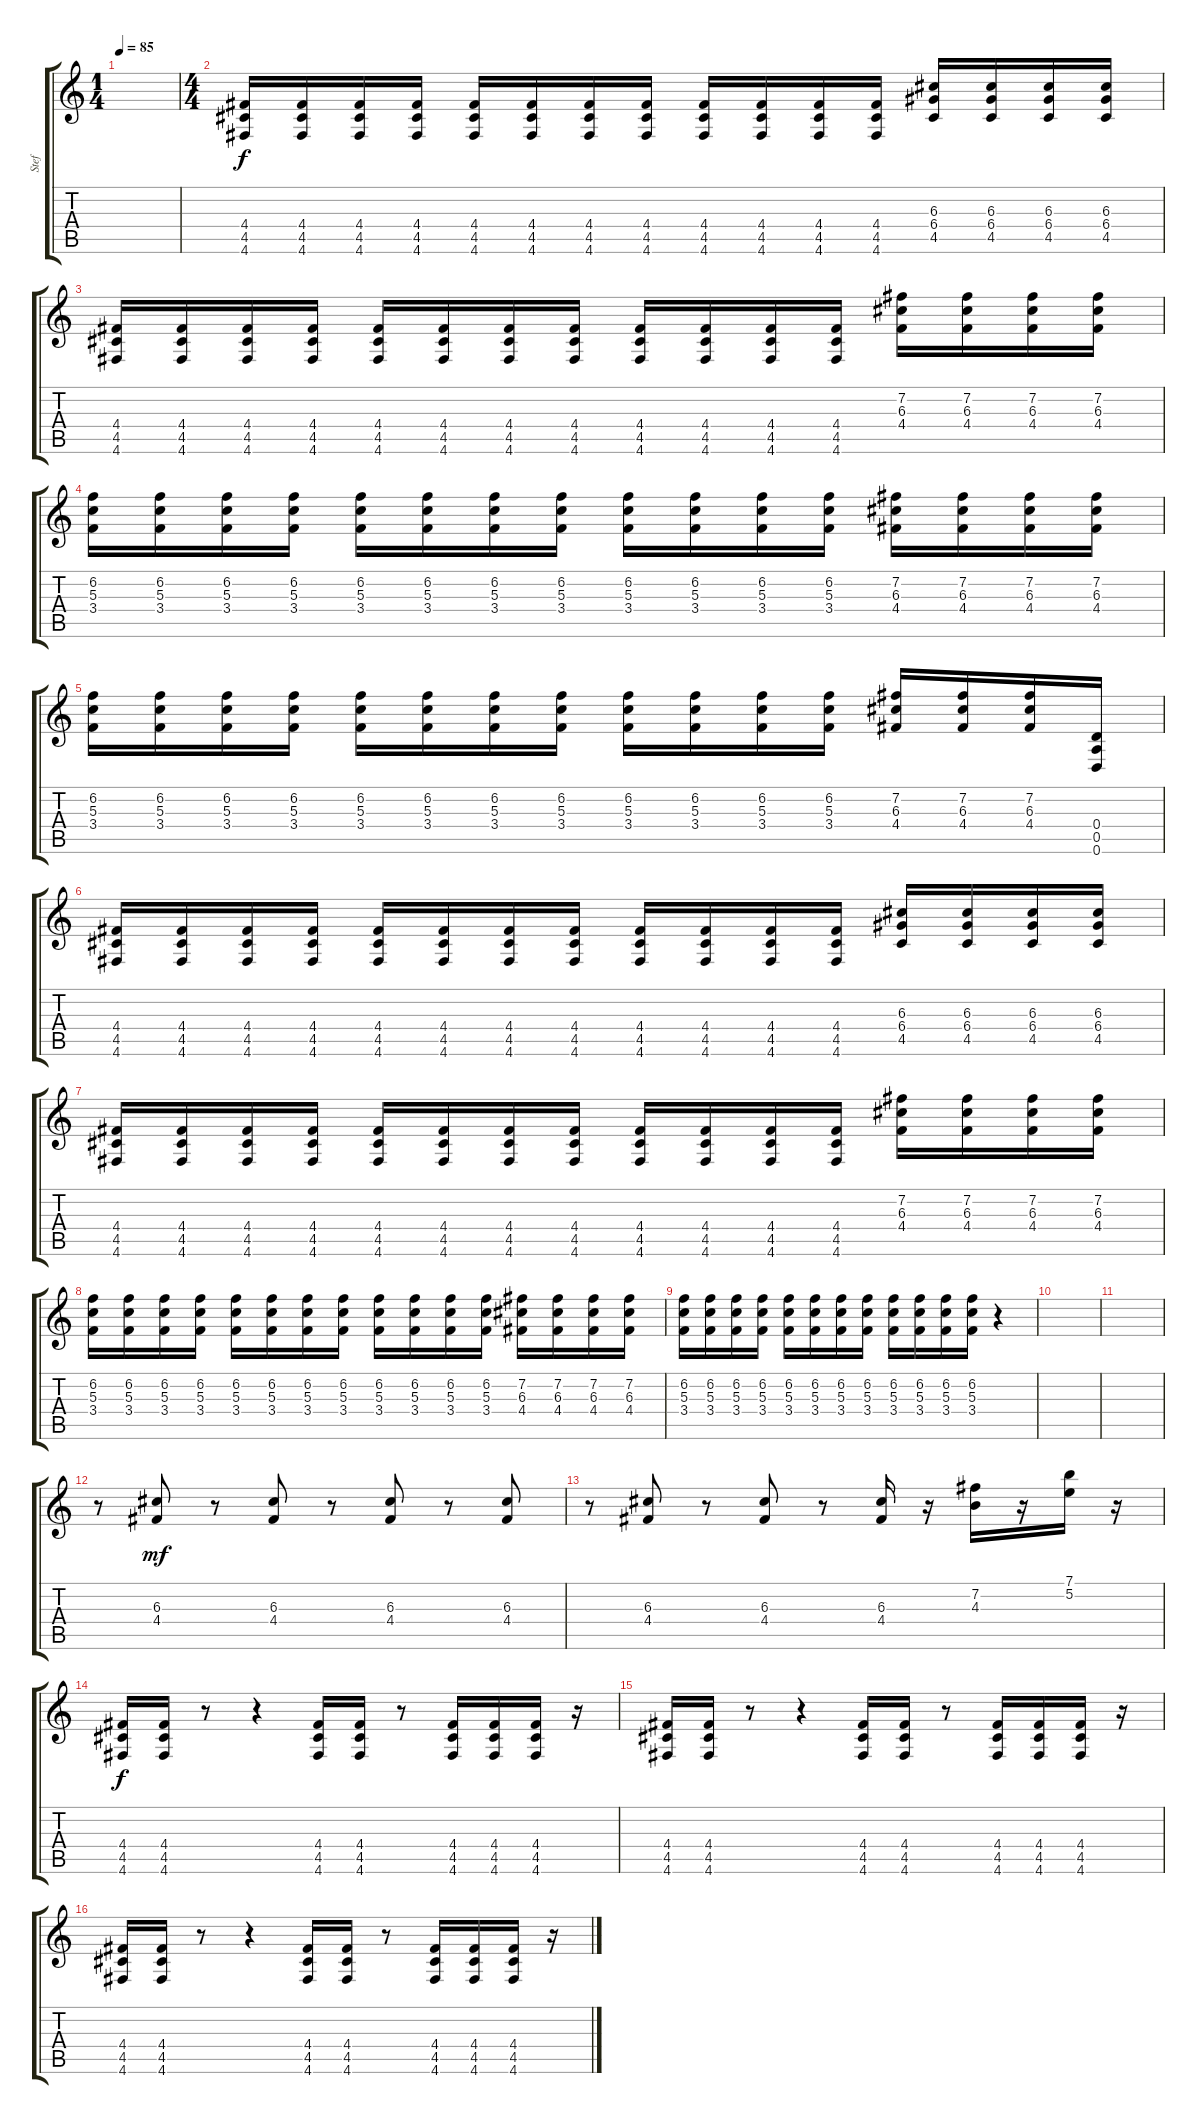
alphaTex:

\track ("Stef" "Stef") {instrument distortionguitar}
\staff {score tabs}
\tuning (E4 B3 G3 D3 A2 D2) {hide}
\ts (1 4)
\tempo 85
\clef g2
\ks c
|
\ts (4 4)
(4.4 4.5 4.6).16 (4.4 4.5 4.6).16 (4.4 4.5 4.6).16 (4.4 4.5 4.6).16 (4.4 4.5 4.6).16 (4.4 4.5 4.6).16 (4.4 4.5 4.6).16 (4.4 4.5 4.6).16 (4.4 4.5 4.6).16 (4.4 4.5 4.6).16 (4.4 4.5 4.6).16 (4.4 4.5 4.6).16 (6.3 6.4 4.5).16 (6.3 6.4 4.5).16 (6.3 6.4 4.5).16 (6.3 6.4 4.5).16 |
(4.4 4.5 4.6).16 (4.4 4.5 4.6).16 (4.4 4.5 4.6).16 (4.4 4.5 4.6).16 (4.4 4.5 4.6).16 (4.4 4.5 4.6).16 (4.4 4.5 4.6).16 (4.4 4.5 4.6).16 (4.4 4.5 4.6).16 (4.4 4.5 4.6).16 (4.4 4.5 4.6).16 (4.4 4.5 4.6).16 (7.2 6.3 4.4).16 (7.2 6.3 4.4).16 (7.2 6.3 4.4).16 (7.2 6.3 4.4).16 |
(6.2 5.3 3.4).16 (6.2 5.3 3.4).16 (6.2 5.3 3.4).16 (6.2 5.3 3.4).16 (6.2 5.3 3.4).16 (6.2 5.3 3.4).16 (6.2 5.3 3.4).16 (6.2 5.3 3.4).16 (6.2 5.3 3.4).16 (6.2 5.3 3.4).16 (6.2 5.3 3.4).16 (6.2 5.3 3.4).16 (7.2 6.3 4.4).16 (7.2 6.3 4.4).16 (7.2 6.3 4.4).16 (7.2 6.3 4.4).16 |
(6.2 5.3 3.4).16 (6.2 5.3 3.4).16 (6.2 5.3 3.4).16 (6.2 5.3 3.4).16 (6.2 5.3 3.4).16 (6.2 5.3 3.4).16 (6.2 5.3 3.4).16 (6.2 5.3 3.4).16 (6.2 5.3 3.4).16 (6.2 5.3 3.4).16 (6.2 5.3 3.4).16 (6.2 5.3 3.4).16 (7.2 6.3 4.4).16 (7.2 6.3 4.4).16 (7.2 6.3 4.4).16 (0.4 0.5 0.6).16 |
(4.4 4.5 4.6).16 (4.4 4.5 4.6).16 (4.4 4.5 4.6).16 (4.4 4.5 4.6).16 (4.4 4.5 4.6).16 (4.4 4.5 4.6).16 (4.4 4.5 4.6).16 (4.4 4.5 4.6).16 (4.4 4.5 4.6).16 (4.4 4.5 4.6).16 (4.4 4.5 4.6).16 (4.4 4.5 4.6).16 (6.3 6.4 4.5).16 (6.3 6.4 4.5).16 (6.3 6.4 4.5).16 (6.3 6.4 4.5).16 |
(4.4 4.5 4.6).16 (4.4 4.5 4.6).16 (4.4 4.5 4.6).16 (4.4 4.5 4.6).16 (4.4 4.5 4.6).16 (4.4 4.5 4.6).16 (4.4 4.5 4.6).16 (4.4 4.5 4.6).16 (4.4 4.5 4.6).16 (4.4 4.5 4.6).16 (4.4 4.5 4.6).16 (4.4 4.5 4.6).16 (7.2 6.3 4.4).16 (7.2 6.3 4.4).16 (7.2 6.3 4.4).16 (7.2 6.3 4.4).16 |
(6.2 5.3 3.4).16 (6.2 5.3 3.4).16 (6.2 5.3 3.4).16 (6.2 5.3 3.4).16 (6.2 5.3 3.4).16 (6.2 5.3 3.4).16 (6.2 5.3 3.4).16 (6.2 5.3 3.4).16 (6.2 5.3 3.4).16 (6.2 5.3 3.4).16 (6.2 5.3 3.4).16 (6.2 5.3 3.4).16 (7.2 6.3 4.4).16 (7.2 6.3 4.4).16 (7.2 6.3 4.4).16 (7.2 6.3 4.4).16 |
(6.2 5.3 3.4).16 (6.2 5.3 3.4).16 (6.2 5.3 3.4).16 (6.2 5.3 3.4).16 (6.2 5.3 3.4).16 (6.2 5.3 3.4).16 (6.2 5.3 3.4).16 (6.2 5.3 3.4).16 (6.2 5.3 3.4).16 (6.2 5.3 3.4).16 (6.2 5.3 3.4).16 (6.2 5.3 3.4).16 r.4 |
|
|
r.8 (6.3 4.4).8{dy mf} r.8 (6.3 4.4).8 r.8 (6.3 4.4).8 r.8 (6.3 4.4).8 |
r.8 (6.3 4.4).8 r.8 (6.3 4.4).8 r.8 (6.3 4.4).16 r.16 (7.2 4.3).16 r.16 (7.1 5.2).16 r.16 |
(4.4 4.5 4.6).16{dy f} (4.4 4.5 4.6).16 r.8 r.4 (4.4 4.5 4.6).16 (4.4 4.5 4.6).16 r.8 (4.4 4.5 4.6).16 (4.4 4.5 4.6).16 (4.4 4.5 4.6).16 r.16 |
(4.4 4.5 4.6).16 (4.4 4.5 4.6).16 r.8 r.4 (4.4 4.5 4.6).16 (4.4 4.5 4.6).16 r.8 (4.4 4.5 4.6).16 (4.4 4.5 4.6).16 (4.4 4.5 4.6).16 r.16 |
(4.4 4.5 4.6).16 (4.4 4.5 4.6).16 r.8 r.4 (4.4 4.5 4.6).16 (4.4 4.5 4.6).16 r.8 (4.4 4.5 4.6).16 (4.4 4.5 4.6).16 (4.4 4.5 4.6).16 r.16
